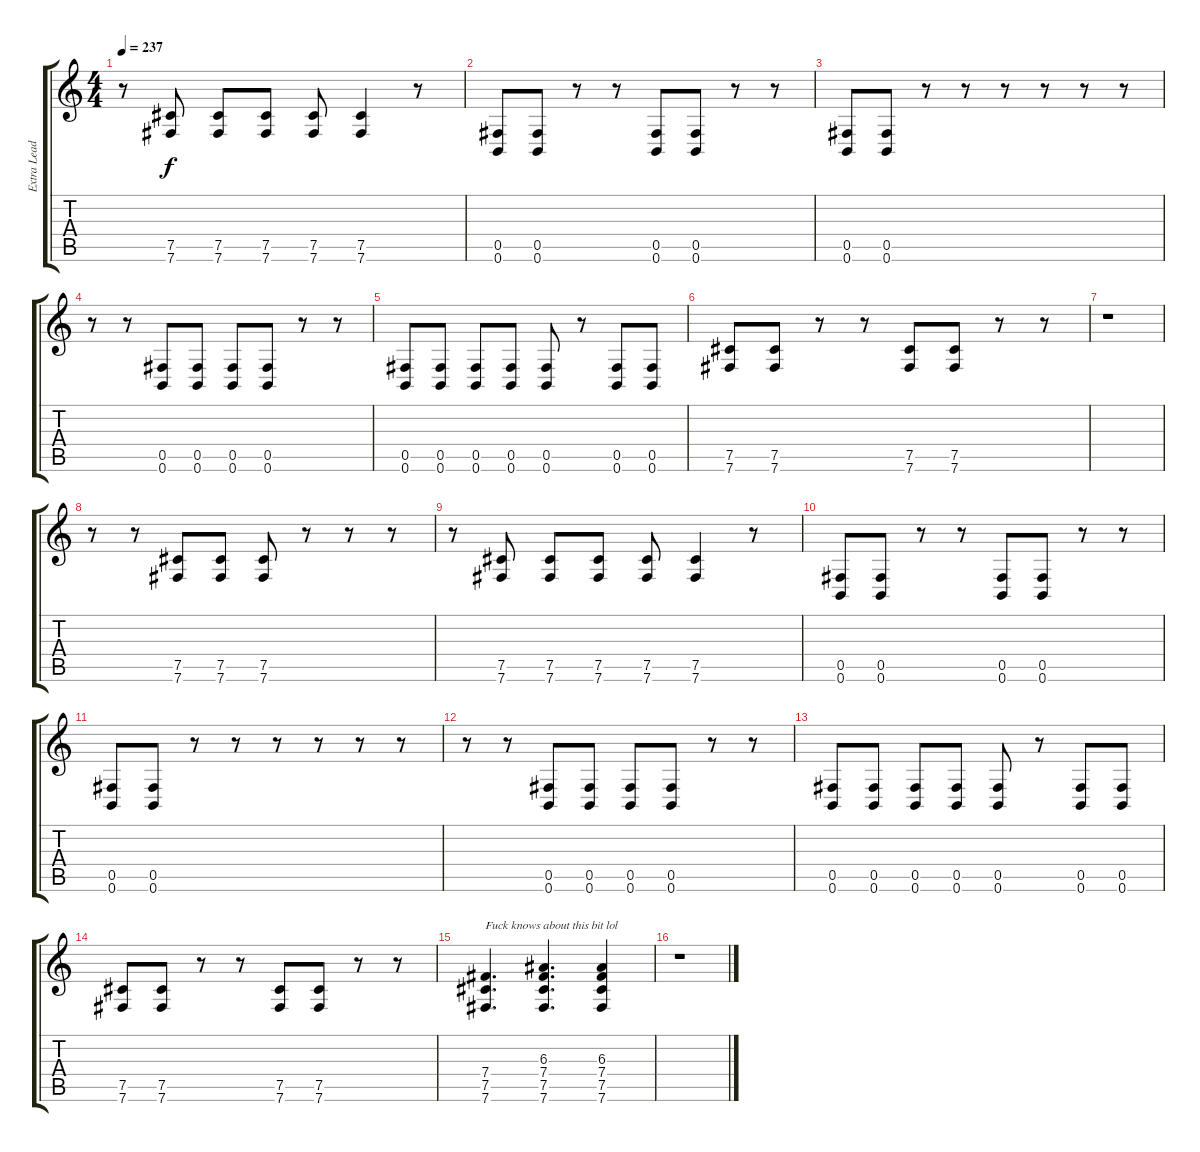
\track ("Extra Lead" "Extra Lead") {instrument distortionguitar}
\staff {score tabs}
\tuning (Db4 Ab3 E3 B2 Gb2 B1) {hide}
\ts (4 4)
\tempo 237
\clef g2
\ks c
r.8{dy f} (7.5 7.6).8 (7.5 7.6).8 (7.5 7.6).8 (7.5 7.6).8 (7.5 7.6).4 r.8 |
(0.5 0.6).8 (0.5 0.6).8 r.8 r.8 (0.5 0.6).8 (0.5 0.6).8 r.8 r.8 |
(0.5 0.6).8 (0.5 0.6).8 r.8 r.8 r.8 r.8 r.8 r.8 |
r.8 r.8 (0.5 0.6).8 (0.5 0.6).8 (0.5 0.6).8 (0.5 0.6).8 r.8 r.8 |
(0.5 0.6).8 (0.5 0.6).8 (0.5 0.6).8 (0.5 0.6).8 (0.5 0.6).8 r.8 (0.5 0.6).8 (0.5 0.6).8 |
(7.5 7.6).8 (7.5 7.6).8 r.8 r.8 (7.5 7.6).8 (7.5 7.6).8 r.8 r.8 |
r.1 |
r.8 r.8 (7.5 7.6).8 (7.5 7.6).8 (7.5 7.6).8 r.8 r.8 r.8 |
r.8 (7.5 7.6).8 (7.5 7.6).8 (7.5 7.6).8 (7.5 7.6).8 (7.5 7.6).4 r.8 |
(0.5 0.6).8 (0.5 0.6).8 r.8 r.8 (0.5 0.6).8 (0.5 0.6).8 r.8 r.8 |
(0.5 0.6).8 (0.5 0.6).8 r.8 r.8 r.8 r.8 r.8 r.8 |
r.8 r.8 (0.5 0.6).8 (0.5 0.6).8 (0.5 0.6).8 (0.5 0.6).8 r.8 r.8 |
(0.5 0.6).8 (0.5 0.6).8 (0.5 0.6).8 (0.5 0.6).8 (0.5 0.6).8 r.8 (0.5 0.6).8 (0.5 0.6).8 |
(7.5 7.6).8 (7.5 7.6).8 r.8 r.8 (7.5 7.6).8 (7.5 7.6).8 r.8 r.8 |
(7.4 7.5 7.6).4{d txt "Fuck knows about this bit lol"} (6.3 7.4 7.5 7.6).4{d} (6.3 7.4 7.5 7.6).4 |
r.1
